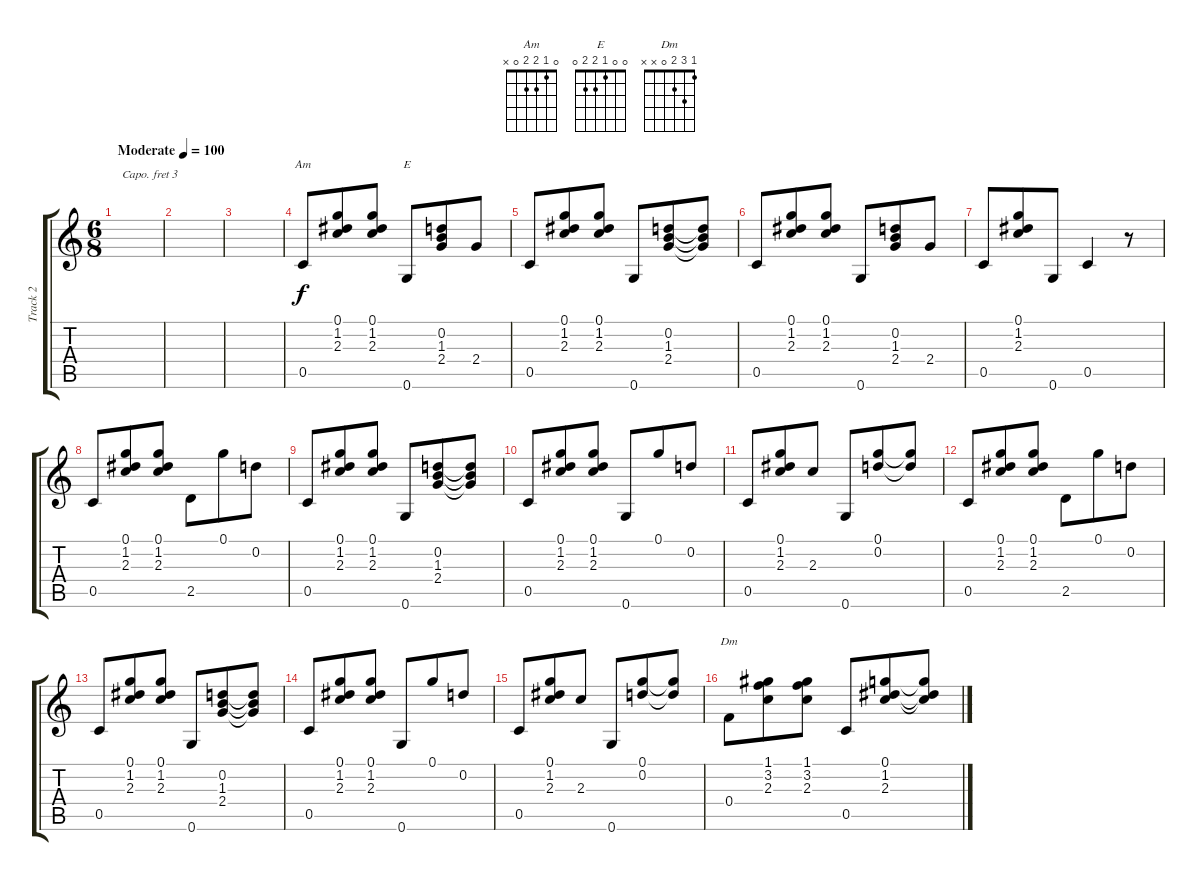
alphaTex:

\track ("Track 2" "Track 2") {instrument acousticguitarsteel}
\staff {score tabs}
\capo 3
\tuning (E4 B3 G3 D3 A2 E2) {hide}
\chord ("Am" 0 1 2 2 0 x)
\chord ("E" 0 0 1 2 2 0)
\chord ("Dm" 1 3 2 0 x x)
\ts (6 8)
\tempo (100 "Moderate")
\clef g2
\ks c
|
|
|
0.5.8{ch "Am"} (0.1 1.2 2.3).8 (0.1 1.2 2.3).8 0.6.8{ch "E"} (0.2 1.3 2.4).8 2.4.8 |
0.5.8 (0.1 1.2 2.3).8 (0.1 1.2 2.3).8 0.6.8 (0.2 1.3 2.4).8 (0.2{t} 1.3{t} 2.4{t}).8 |
0.5.8 (0.1 1.2 2.3).8 (0.1 1.2 2.3).8 0.6.8 (0.2 1.3 2.4).8 2.4.8 |
0.5.8 (0.1 1.2 2.3).8 0.6.8 0.5.4 r.8 |
0.5.8 (0.1 1.2 2.3).8 (0.1 1.2 2.3).8 2.5.8 0.1.8 0.2.8 |
0.5.8 (0.1 1.2 2.3).8 (0.1 1.2 2.3).8 0.6.8 (0.2 1.3 2.4).8 (0.2{t} 1.3{t} 2.4{t}).8 |
0.5.8 (0.1 1.2 2.3).8 (0.1 1.2 2.3).8 0.6.8 0.1.8 0.2.8 |
0.5.8 (0.1 1.2 2.3).8 2.3.8 0.6.8 (0.1 0.2).8 (0.1{t} 0.2{t}).8 |
0.5.8 (0.1 1.2 2.3).8 (0.1 1.2 2.3).8 2.5.8 0.1.8 0.2.8 |
0.5.8 (0.1 1.2 2.3).8 (0.1 1.2 2.3).8 0.6.8 (0.2 1.3 2.4).8 (0.2{t} 1.3{t} 2.4{t}).8 |
0.5.8 (0.1 1.2 2.3).8 (0.1 1.2 2.3).8 0.6.8 0.1.8 0.2.8 |
0.5.8 (0.1 1.2 2.3).8 2.3.8 0.6.8 (0.1 0.2).8 (0.1{t} 0.2{t}).8 |
0.4.8{ch "Dm"} (1.1 3.2 2.3).8 (1.1 3.2 2.3).8 0.5.8 (0.1 1.2 2.3).8 (0.1{t} 1.2{t} 2.3{t}).8
